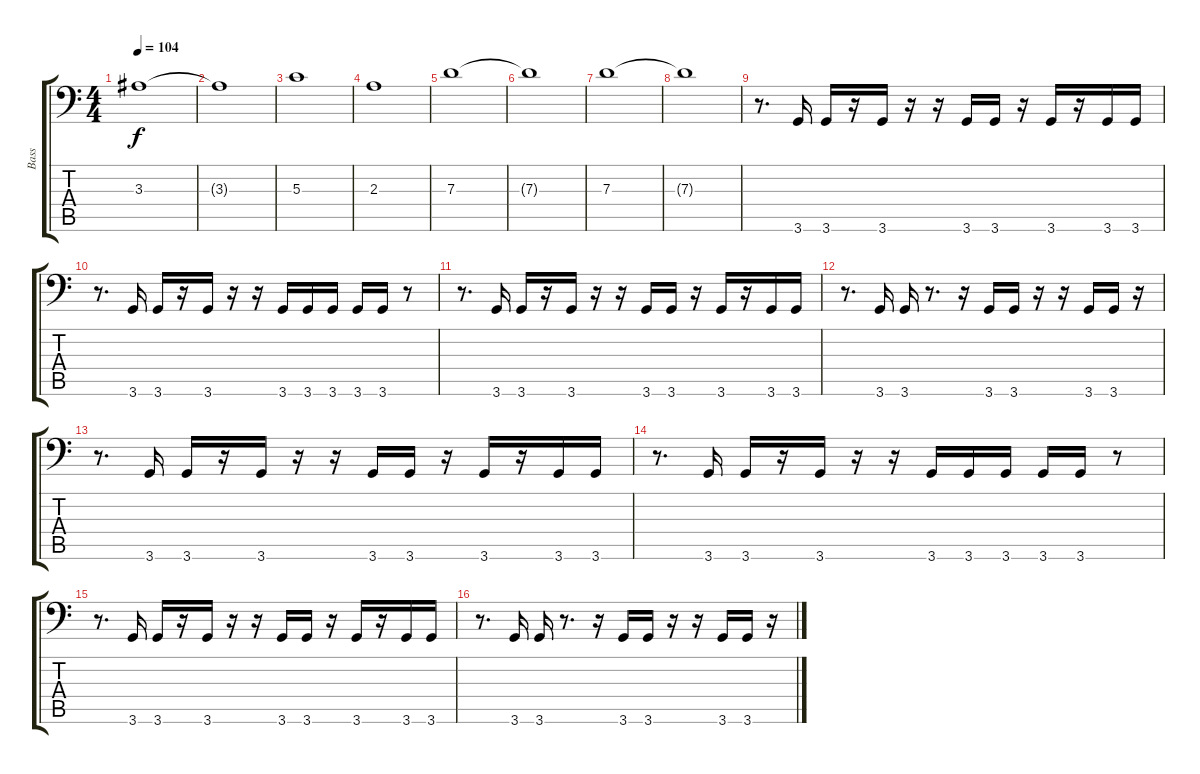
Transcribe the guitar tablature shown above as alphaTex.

\track ("Bass" "Bass") {instrument slapbass1}
\staff {score tabs}
\tuning (E3 B2 G2 D2 A1 E1) {hide}
\ts (4 4)
\tempo 104
\clef f4
\ks c
3.3.1{dy f} |
3.3{t}.1 |
5.3.1 |
2.3.1 |
7.3.1 |
7.3{t}.1 |
7.3.1 |
7.3{t}.1 |
r.8{d} 3.6.16 3.6.16 r.16 3.6.16 r.16 r.16 3.6.16 3.6.16 r.16 3.6.16 r.16 3.6.16 3.6.16 |
r.8{d} 3.6.16 3.6.16 r.16 3.6.16 r.16 r.16 3.6.16 3.6.16 3.6.16 3.6.16 3.6.16 r.8 |
r.8{d} 3.6.16 3.6.16 r.16 3.6.16 r.16 r.16 3.6.16 3.6.16 r.16 3.6.16 r.16 3.6.16 3.6.16 |
r.8{d} 3.6.16 3.6.16 r.8{d} r.16 3.6.16 3.6.16 r.16 r.16 3.6.16 3.6.16 r.16 |
r.8{d} 3.6.16 3.6.16 r.16 3.6.16 r.16 r.16 3.6.16 3.6.16 r.16 3.6.16 r.16 3.6.16 3.6.16 |
r.8{d} 3.6.16 3.6.16 r.16 3.6.16 r.16 r.16 3.6.16 3.6.16 3.6.16 3.6.16 3.6.16 r.8 |
r.8{d} 3.6.16 3.6.16 r.16 3.6.16 r.16 r.16 3.6.16 3.6.16 r.16 3.6.16 r.16 3.6.16 3.6.16 |
r.8{d} 3.6.16 3.6.16 r.8{d} r.16 3.6.16 3.6.16 r.16 r.16 3.6.16 3.6.16 r.16
